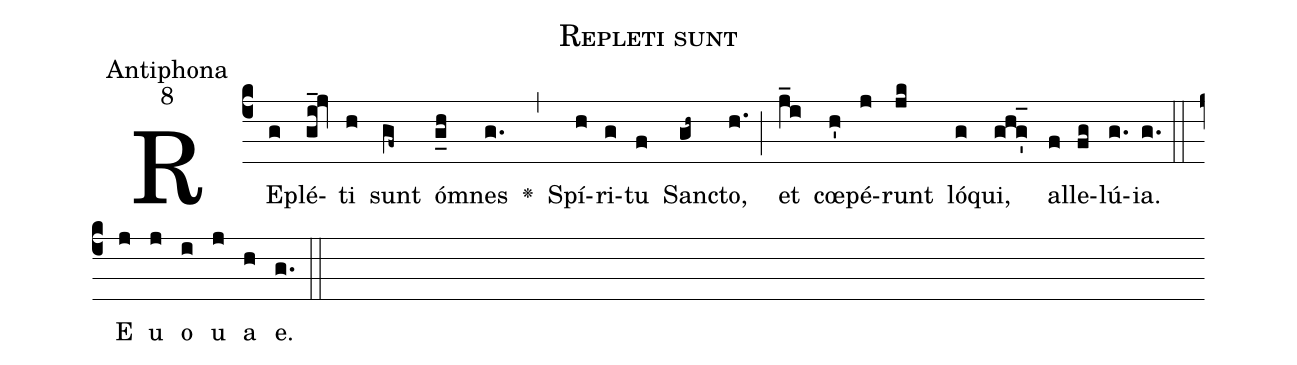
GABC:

name:Repleti sunt;
office-part:Antiphona;
mode:8;
%%
(c4)RE(g)plé(gi_!jv)ti(h) sunt(gf~) óm(g_h)nes(g.) <v>\greheightstar</v>(,) Spí(h)ri(g)tu(f) San(gh~)cto,(h.) (;) et(j_i) cœ(h')pé(j)runt(jk) ló(g)qui,(ghg_1'0) al(f)le(fg)lú(g.)ia.(g.) (::)

E(j) u(j) o(i) u(j) a(h) e.(g.) (::)
